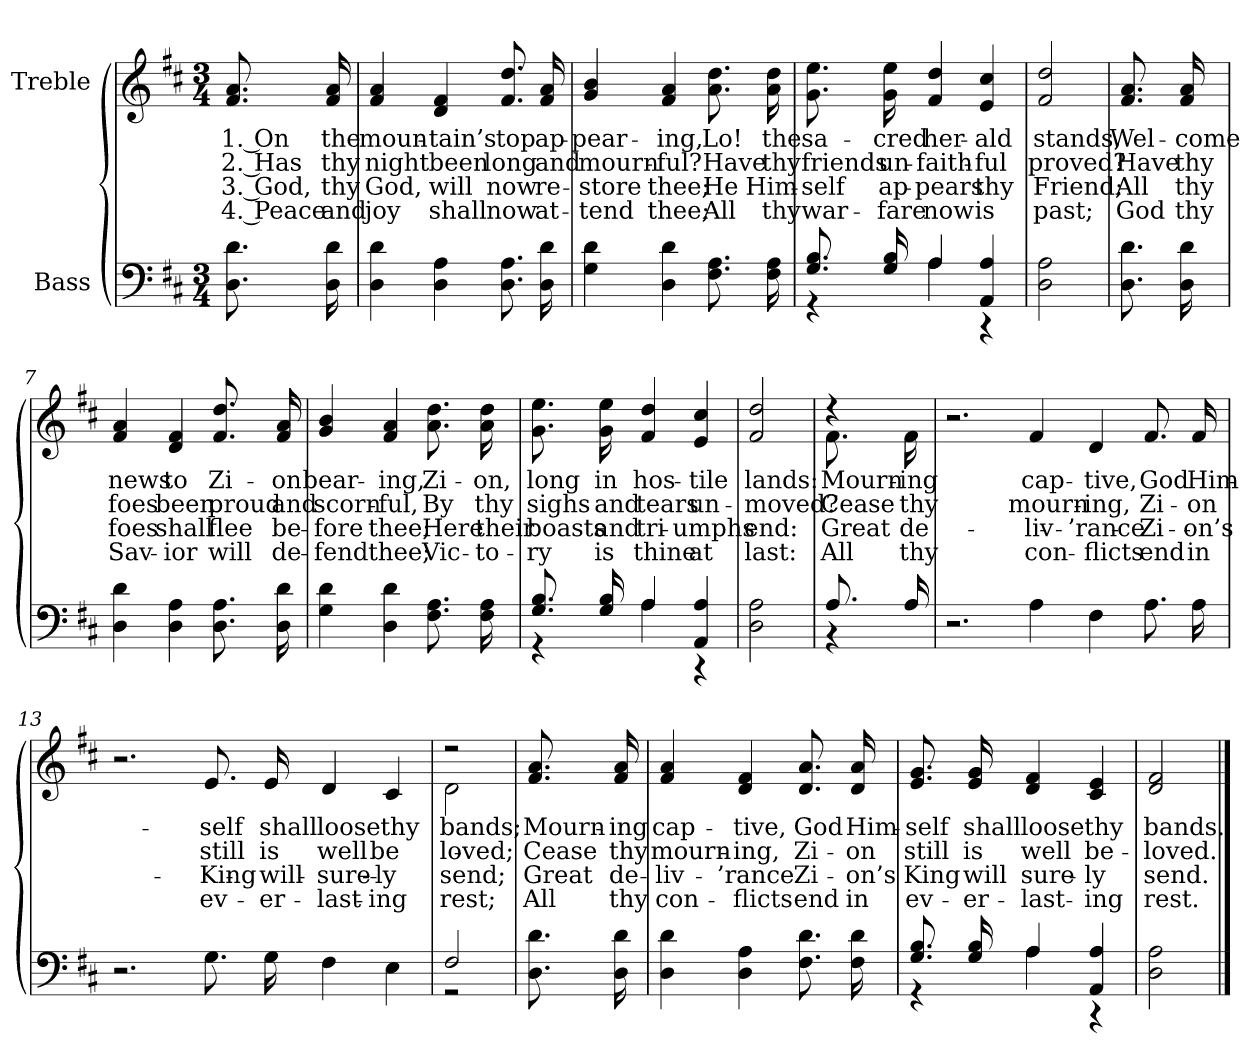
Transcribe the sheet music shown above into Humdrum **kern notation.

**kern	**kern	**text	**text	**text	**text
*part2	*part1	*part1	*part1	*part1	*part1
*staff2	*staff1	*staff1	*staff1	*staff1	*staff1
*I"Bass	*I"Treble	*	*	*	*
*clefF4	*clefG2	*	*	*	*
*k[f#c#]	*k[f#c#]	*	*	*	*
*D:	*D:	*	*	*	*
*M3/4	*M3/4	*	*	*	*
*MM80	*MM80	*	*	*	*
=1	=1	=1	=1	=1	=1
8.D 8.dL	8.f# 8.aL	-1. On	-2. Has	-3. God,	-4. Peace
16D 16d	16f# 16a	-the	-thy	-thy	-and
=2	=2	=2	=2	=2	=2
4D 4d	4f# 4a	-moun-	-night	-God,	-joy
4D 4A	4d 4f#	-tain’s	-been	-will	-shall
8.D 8.AL	8.f# 8.ddL	-top	-long	-now	-now
16D 16d	16f# 16a	-ap-	-and	-re-	-at-
=3	=3	=3	=3	=3	=3
4G 4d	4g 4b	-pear-	-mourn-	-store	-tend
4D 4d	4f# 4a	-ing,	-ful?	-thee;	-thee;
8.F# 8.AL	8.a 8.ddL	-Lo!	-Have	-He	-All
16F# 16A	16a 16dd	-the	-thy	-Him-	-thy
=4	=4	=4	=4	=4	=4
*^	*	*	*	*	*
8.G 8.BL	4r	8.g 8.eeL	-sa-	-friends	-self	-war-
16G 16B	.	16g 16ee	-cred	-un-	-ap-	-fare
4A	4A	4f# 4dd	-her-	-faith-	-pears	-now
4AA 4A	4r	4e 4cc#	-ald	-ful	-thy	-is
*v	*v	*	*	*	*	*
=5	=5	=5	=5	=5	=5
2D 2A	2f# 2dd	-stands,	-proved?	-Friend;	-past;
=6	=6	=6	=6	=6	=6
8.D 8.dL	8.f# 8.aL	-Wel-	-Have	-All	-God
16D 16d	16f# 16a	-come	-thy	-thy	-thy
=7	=7	=7	=7	=7	=7
4D 4d	4f# 4a	-news	-foes	-foes	-Sav-
4D 4A	4d 4f#	-to	-been	-shall	-ior
8.D 8.AL	8.f# 8.ddL	-Zi-	-proud	-flee	-will
16D 16d	16f# 16a	-on	-and	-be-	-de-
=8	=8	=8	=8	=8	=8
4G 4d	4g 4b	-bear-	-scorn-	-fore	-fend
4D 4d	4f# 4a	-ing,	-ful,	-thee;	-thee;
8.F# 8.AL	8.a 8.ddL	-Zi-	-By	-Here	-Vic-
16F# 16A	16a 16dd	-on,	-thy	-their	-to-
=9	=9	=9	=9	=9	=9
*^	*	*	*	*	*
8.G 8.BL	4r	8.g 8.eeL	-long	-sighs	-boasts	-ry
16G 16B	.	16g 16ee	-in	-and	-and	-is
4A	4A	4f# 4dd	-hos-	-tears	-tri-	-thine
4AA 4A	4r	4e 4cc#	-tile	-un-	-umphs	-at
*v	*v	*	*	*	*	*
=10	=10	=10	=10	=10	=10
2D 2A	2f# 2dd	-lands:	-moved?	-end:	-last:
=11	=11	=11	=11	=11	=11
*^	*^	*	*	*	*
8.AL	4r	4r	8.f#L	-Mourn-	-Cease	-Great	-All
16A	.	.	16f#	-ing	-thy	-de-	-thy
*v	*v	*	*	*	*	*	*
*	*v	*v	*	*	*	*
=12	=12	=12	=12	=12	=12
2.r	2.r	.	.	.	.
4A	4f#	-cap-	-mourn-	-liv-	-con-
4F#	4d	-tive,	-ing,	-’rance	-flicts
8.AL	8.f#L	-God	-Zi-	-Zi-	-end
16A	16f#	-Him-	-on	-on’s	-in
=13	=13	=13	=13	=13	=13
2.r	2.r	.	.	.	.
8.GL	8.eL	-self	-still	-King	-ev-
16G	16e	-shall	-is	-will	-er-
4F#	4d	-loose	-well	-sure-	-last-
4E	4c#	-thy	-be-	-ly	-ing
=14	=14	=14	=14	=14	=14
*^	*^	*	*	*	*
2F#	2r	2r	2d	-bands;	-loved;	-send;	-rest;
*v	*v	*	*	*	*	*	*
*	*v	*v	*	*	*	*
=15	=15	=15	=15	=15	=15
8.D 8.dL	8.f# 8.aL	-Mourn-	-Cease	-Great	-All
16D 16d	16f# 16a	-ing	-thy	-de-	-thy
=16	=16	=16	=16	=16	=16
4D 4d	4f# 4a	-cap-	-mourn-	-liv-	-con-
4D 4A	4d 4f#	-tive,	-ing,	-’rance	-flicts
8.F# 8.dL	8.d 8.aL	-God	-Zi-	-Zi-	-end
16F# 16d	16d 16a	-Him-	-on	-on’s	-in
=17	=17	=17	=17	=17	=17
*^	*	*	*	*	*
8.G 8.BL	4r	8.e 8.gL	-self	-still	-King	-ev-
16G 16B	.	16e 16g	-shall	-is	-will	-er-
4A	4A	4d 4f#	-loose	-well	-sure-	-last-
4AA 4A	4r	4c# 4e	-thy	-be-	-ly	-ing
*v	*v	*	*	*	*	*
=18	=18	=18	=18	=18	=18
2D 2A	2d 2f#	-bands.	-loved.	-send.	-rest.
==	==	==	==	==	==
*-	*-	*-	*-	*-	*-
